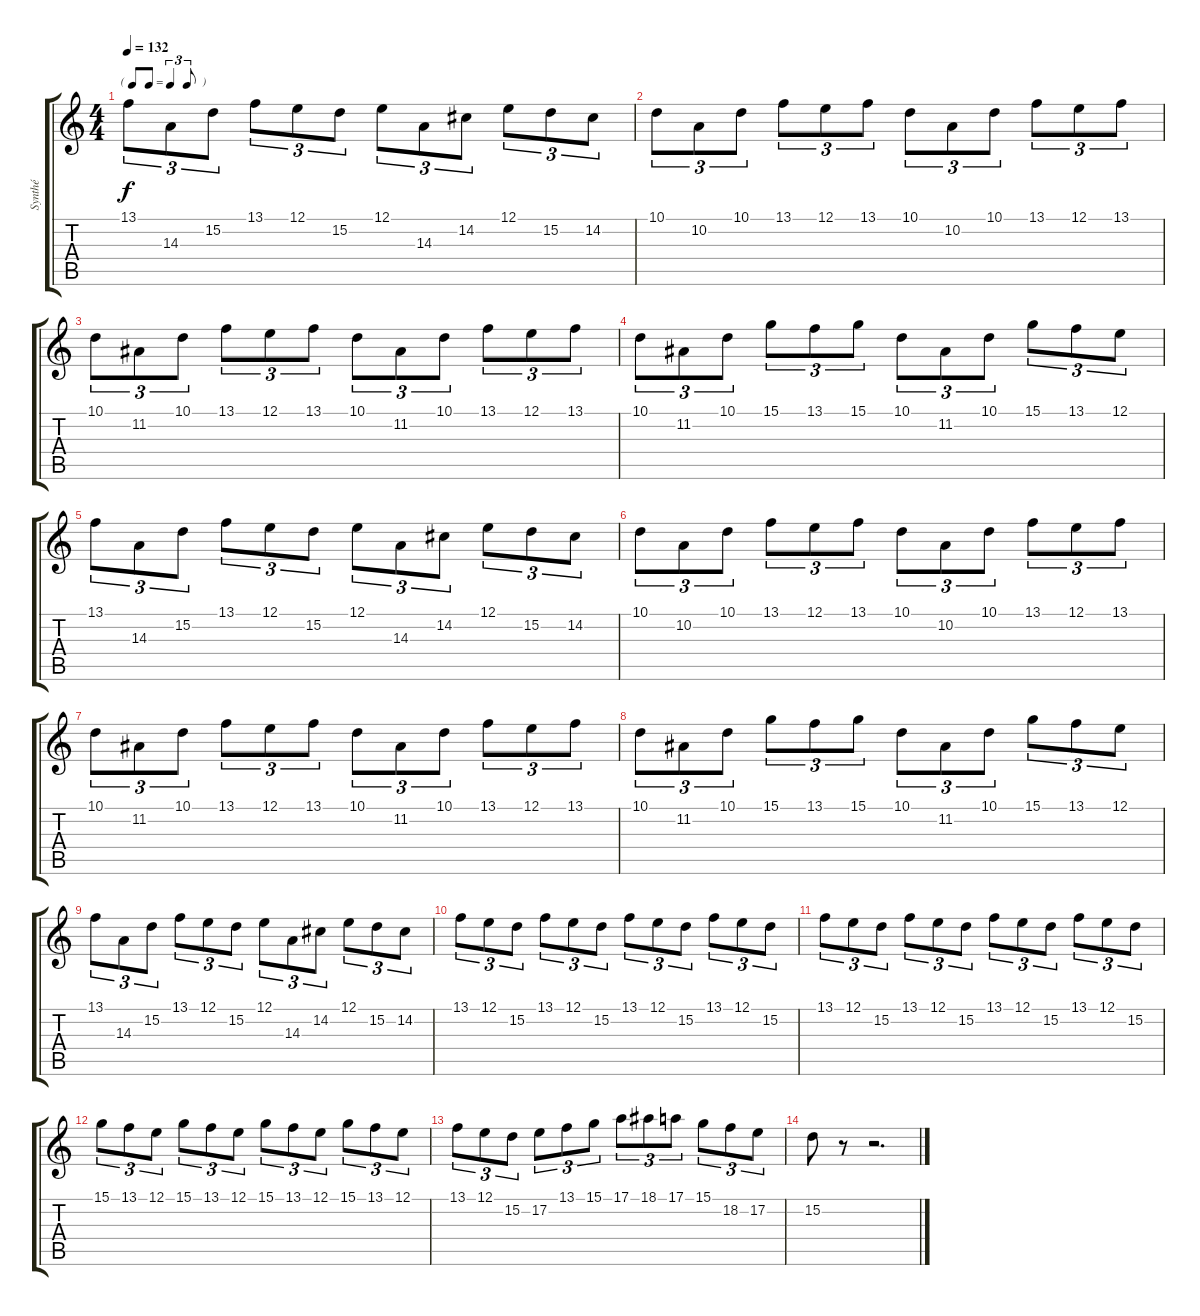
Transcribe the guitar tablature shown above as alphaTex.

\track ("Synthé" "Synthé") {instrument synthbrass1}
\staff {score tabs}
\tuning (E4 B3 G3 D3 A2 E2) {hide}
\ts (4 4)
\tf triplet8th
\tempo 132
\clef g2
\ks c
13.1.8{tu (3 2) dy f} 14.3.8{tu (3 2)} 15.2.8{tu (3 2)} 13.1.8{tu (3 2)} 12.1.8{tu (3 2)} 15.2.8{tu (3 2)} 12.1.8{tu (3 2)} 14.3.8{tu (3 2)} 14.2.8{tu (3 2)} 12.1.8{tu (3 2)} 15.2.8{tu (3 2)} 14.2.8{tu (3 2)} |
10.1.8{tu (3 2)} 10.2.8{tu (3 2)} 10.1.8{tu (3 2)} 13.1.8{tu (3 2)} 12.1.8{tu (3 2)} 13.1.8{tu (3 2)} 10.1.8{tu (3 2)} 10.2.8{tu (3 2)} 10.1.8{tu (3 2)} 13.1.8{tu (3 2)} 12.1.8{tu (3 2)} 13.1.8{tu (3 2)} |
10.1.8{tu (3 2)} 11.2.8{tu (3 2)} 10.1.8{tu (3 2)} 13.1.8{tu (3 2)} 12.1.8{tu (3 2)} 13.1.8{tu (3 2)} 10.1.8{tu (3 2)} 11.2.8{tu (3 2)} 10.1.8{tu (3 2)} 13.1.8{tu (3 2)} 12.1.8{tu (3 2)} 13.1.8{tu (3 2)} |
10.1.8{tu (3 2)} 11.2.8{tu (3 2)} 10.1.8{tu (3 2)} 15.1.8{tu (3 2)} 13.1.8{tu (3 2)} 15.1.8{tu (3 2)} 10.1.8{tu (3 2)} 11.2.8{tu (3 2)} 10.1.8{tu (3 2)} 15.1.8{tu (3 2)} 13.1.8{tu (3 2)} 12.1.8{tu (3 2)} |
13.1.8{tu (3 2)} 14.3.8{tu (3 2)} 15.2.8{tu (3 2)} 13.1.8{tu (3 2)} 12.1.8{tu (3 2)} 15.2.8{tu (3 2)} 12.1.8{tu (3 2)} 14.3.8{tu (3 2)} 14.2.8{tu (3 2)} 12.1.8{tu (3 2)} 15.2.8{tu (3 2)} 14.2.8{tu (3 2)} |
10.1.8{tu (3 2)} 10.2.8{tu (3 2)} 10.1.8{tu (3 2)} 13.1.8{tu (3 2)} 12.1.8{tu (3 2)} 13.1.8{tu (3 2)} 10.1.8{tu (3 2)} 10.2.8{tu (3 2)} 10.1.8{tu (3 2)} 13.1.8{tu (3 2)} 12.1.8{tu (3 2)} 13.1.8{tu (3 2)} |
10.1.8{tu (3 2)} 11.2.8{tu (3 2)} 10.1.8{tu (3 2)} 13.1.8{tu (3 2)} 12.1.8{tu (3 2)} 13.1.8{tu (3 2)} 10.1.8{tu (3 2)} 11.2.8{tu (3 2)} 10.1.8{tu (3 2)} 13.1.8{tu (3 2)} 12.1.8{tu (3 2)} 13.1.8{tu (3 2)} |
10.1.8{tu (3 2)} 11.2.8{tu (3 2)} 10.1.8{tu (3 2)} 15.1.8{tu (3 2)} 13.1.8{tu (3 2)} 15.1.8{tu (3 2)} 10.1.8{tu (3 2)} 11.2.8{tu (3 2)} 10.1.8{tu (3 2)} 15.1.8{tu (3 2)} 13.1.8{tu (3 2)} 12.1.8{tu (3 2)} |
13.1.8{tu (3 2)} 14.3.8{tu (3 2)} 15.2.8{tu (3 2)} 13.1.8{tu (3 2)} 12.1.8{tu (3 2)} 15.2.8{tu (3 2)} 12.1.8{tu (3 2)} 14.3.8{tu (3 2)} 14.2.8{tu (3 2)} 12.1.8{tu (3 2)} 15.2.8{tu (3 2)} 14.2.8{tu (3 2)} |
13.1.8{tu (3 2)} 12.1.8{tu (3 2)} 15.2.8{tu (3 2)} 13.1.8{tu (3 2)} 12.1.8{tu (3 2)} 15.2.8{tu (3 2)} 13.1.8{tu (3 2)} 12.1.8{tu (3 2)} 15.2.8{tu (3 2)} 13.1.8{tu (3 2)} 12.1.8{tu (3 2)} 15.2.8{tu (3 2)} |
13.1.8{tu (3 2)} 12.1.8{tu (3 2)} 15.2.8{tu (3 2)} 13.1.8{tu (3 2)} 12.1.8{tu (3 2)} 15.2.8{tu (3 2)} 13.1.8{tu (3 2)} 12.1.8{tu (3 2)} 15.2.8{tu (3 2)} 13.1.8{tu (3 2)} 12.1.8{tu (3 2)} 15.2.8{tu (3 2)} |
15.1.8{tu (3 2)} 13.1.8{tu (3 2)} 12.1.8{tu (3 2)} 15.1.8{tu (3 2)} 13.1.8{tu (3 2)} 12.1.8{tu (3 2)} 15.1.8{tu (3 2)} 13.1.8{tu (3 2)} 12.1.8{tu (3 2)} 15.1.8{tu (3 2)} 13.1.8{tu (3 2)} 12.1.8{tu (3 2)} |
13.1.8{tu (3 2)} 12.1.8{tu (3 2)} 15.2.8{tu (3 2)} 17.2.8{tu (3 2)} 13.1.8{tu (3 2)} 15.1.8{tu (3 2)} 17.1.8{tu (3 2)} 18.1.8{tu (3 2)} 17.1.8{tu (3 2)} 15.1.8{tu (3 2)} 18.2.8{tu (3 2)} 17.2.8{tu (3 2)} |
15.2.8 r.8 r.2{d}
